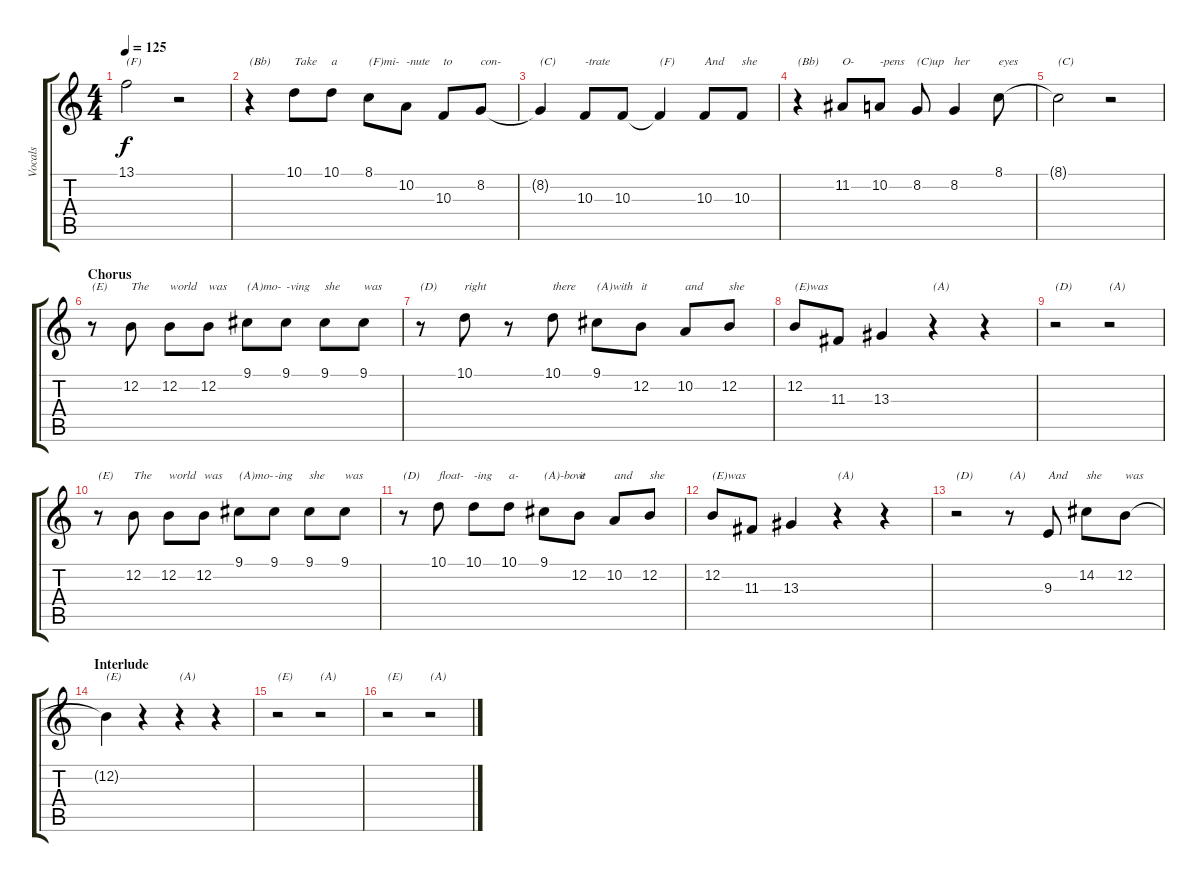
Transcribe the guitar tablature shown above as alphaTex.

\track ("Vocals" "Vocals") {instrument steeldrums}
\staff {score tabs}
\tuning (E4 B3 G3 D3 A2 E2) {hide}
\ts (4 4)
\tempo 125
\clef g2
\ks c
13.1{t}.2{txt "(F)" dy f} r.2 |
r.4{txt "(Bb)"} 10.1.8{txt "Take"} 10.1.8{txt "a"} 8.1.8{txt "(F)mi-"} 10.2.8{txt "-nute"} 10.3.8{txt "to"} 8.2.8{txt "con-"} |
8.2{t}.4{txt "(C)"} 10.3.8{txt "-trate"} 10.3.8 10.3{t}.4{txt "(F)"} 10.3.8{txt "And"} 10.3.8{txt "she"} |
r.4{txt "(Bb)"} 11.2.8{txt "O-"} 10.2.8{txt "-pens"} 8.2.8{txt "(C)up"} 8.2.4{txt "her"} 8.1.8{txt "eyes"} |
8.1{t}.2{txt "(C)"} r.2 |
\section ("" "Chorus")
r.8{txt "(E)"} 12.2.8{txt "The"} 12.2.8{txt "world"} 12.2.8{txt "was"} 9.1.8{txt "(A)mo-"} 9.1.8{txt "-ving"} 9.1.8{txt "she"} 9.1.8{txt "was"} |
r.8{txt "(D)"} 10.1.8{txt "right"} r.8 10.1.8{txt "there"} 9.1.8{txt "(A)with"} 12.2.8{txt "it"} 10.2.8{txt "and"} 12.2.8{txt "she"} |
12.2.8{txt "(E)was"} 11.3.8 13.3.4 r.4{txt "(A)"} r.4 |
r.2{txt "(D)"} r.2{txt "(A)"} |
r.8{txt "(E)"} 12.2.8{txt "The"} 12.2.8{txt "world"} 12.2.8{txt "was"} 9.1.8{txt "(A)mo-"} 9.1.8{txt "-ing"} 9.1.8{txt "she"} 9.1.8{txt "was"} |
r.8{txt "(D)"} 10.1.8{txt "float-"} 10.1.8{txt "-ing"} 10.1.8{txt "a-"} 9.1.8{txt "(A)-bove"} 12.2.8{txt "it"} 10.2.8{txt "and"} 12.2.8{txt "she"} |
12.2.8{txt "(E)was"} 11.3.8 13.3.4 r.4{txt "(A)"} r.4 |
r.2{txt "(D)"} r.8{txt "(A)"} 9.3.8{txt "And"} 14.2.8{txt "she"} 12.2.8{txt "was"} |
\section ("" "Interlude")
12.2{t}.4{txt "(E)"} r.4 r.4{txt "(A)"} r.4 |
r.2{txt "(E)"} r.2{txt "(A)"} |
r.2{txt "(E)"} r.2{txt "(A)"}
